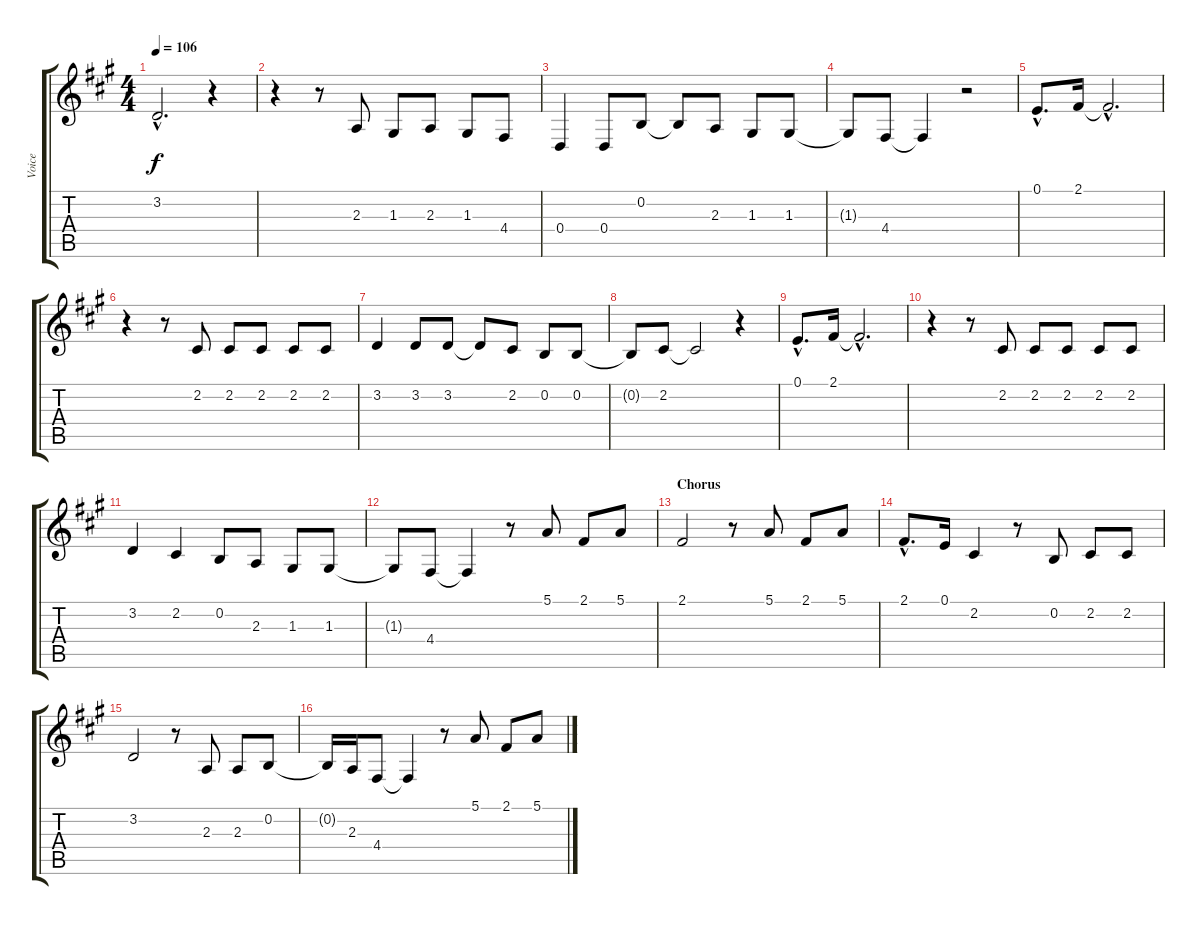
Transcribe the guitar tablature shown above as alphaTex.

\track ("Voice" "Voice") {instrument lead5charang}
\staff {score tabs}
\tuning (E4 B3 G3 D3 A2 E2) {hide}
\ts (4 4)
\tempo 106
\clef g2
\ks a
3.2{hac t}.2{d dy f} r.4 |
r.4 r.8 2.3.8 1.3.8 2.3.8 1.3.8 4.4.8 |
0.4.4 0.4.8 0.2.8 0.2{t}.8 2.3.8 1.3.8 1.3.8 |
1.3{t}.8 4.4.8 4.4{t}.4 r.2 |
0.1{hac}.8{d} 2.1.16 2.1{hac t}.2{d} |
r.4 r.8 2.2.8 2.2.8 2.2.8 2.2.8 2.2.8 |
3.2.4 3.2.8 3.2.8 3.2{t}.8 2.2.8 0.2.8 0.2.8 |
0.2{t}.8 2.2.8 2.2{t}.2 r.4 |
0.1{hac}.8{d} 2.1.16 2.1{hac t}.2{d} |
r.4 r.8 2.2.8 2.2.8 2.2.8 2.2.8 2.2.8 |
3.2.4 2.2.4 0.2.8 2.3.8 1.3.8 1.3.8 |
1.3{t}.8 4.4.8 4.4{t}.4 r.8 5.1.8 2.1.8 5.1.8 |
\section ("" "Chorus")
2.1.2 r.8 5.1.8 2.1.8 5.1.8 |
2.1{hac}.8{d} 0.1.16 2.2.4 r.8 0.2.8 2.2.8 2.2.8 |
3.2.2 r.8 2.3.8 2.3.8 0.2.8 |
0.2{t}.16 2.3.16 4.4.8 4.4{t}.4 r.8 5.1.8 2.1.8 5.1.8
